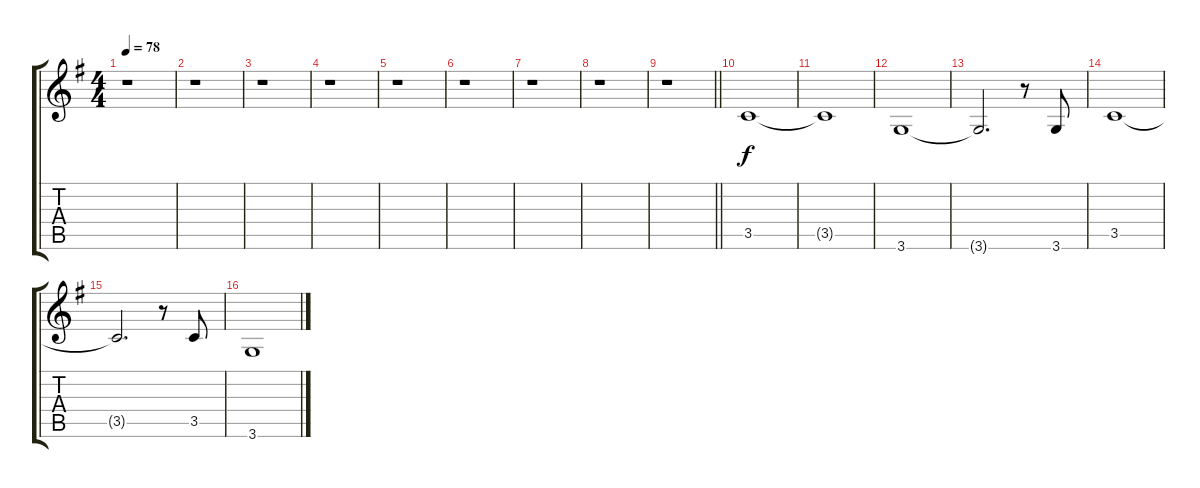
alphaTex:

\track "" {instrument acousticguitarsteel}
\staff {score tabs}
\tuning (E4 B3 G3 D3 A2 E2) {hide}
\ts (4 4)
\tempo 78
\clef g2
\ks g
r.1{dy f} |
r.1 |
r.1 |
r.1 |
r.1 |
r.1 |
r.1 |
r.1 |
\barLineRight lightlight
r.1 |
3.5.1 |
3.5{t}.1 |
3.6.1 |
3.6{t}.2{d} r.8 3.6.8 |
3.5.1 |
3.5{t}.2{d} r.8 3.5.8 |
3.6.1
